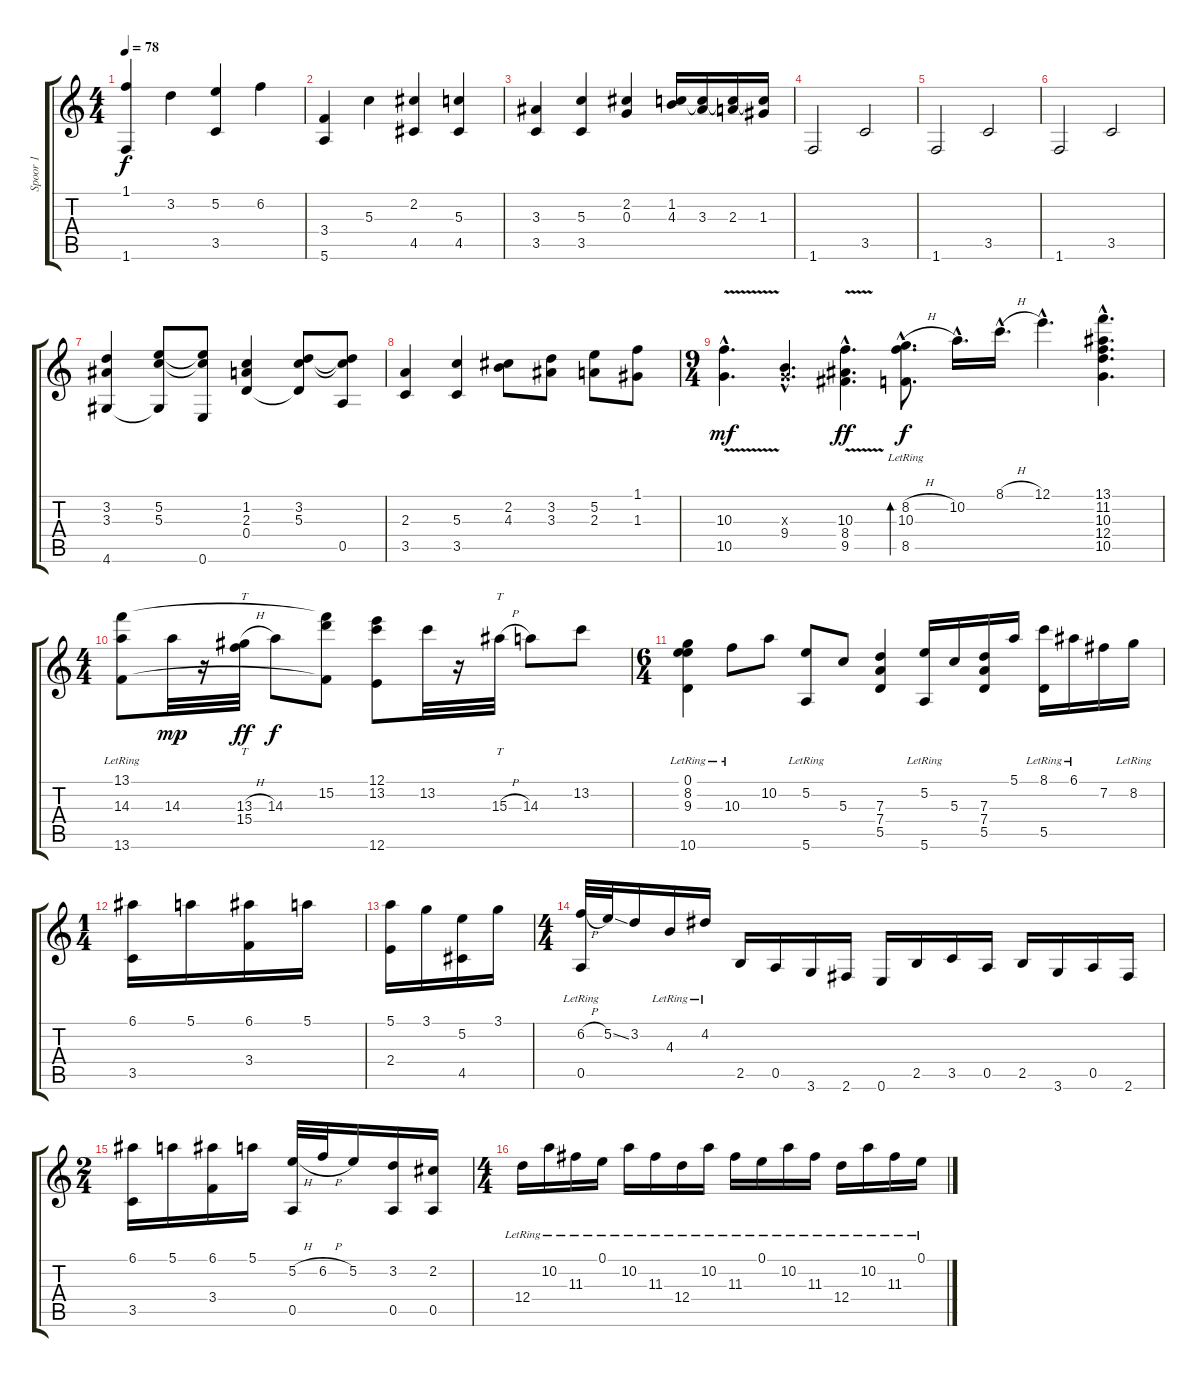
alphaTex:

\track ("Spoor 1" "Spoor 1") {instrument electricguitarjazz}
\staff {score tabs}
\tuning (E4 B3 G3 D3 A2 E2) {hide}
\ts (4 4)
\tempo 78
\clef g2
\ks c
(1.1 1.6).4{dy f instrument electricguitarjazz} 3.2.4 (5.2 3.5).4 6.2.4 |
(3.4 5.6).4 5.3.4 (2.2 4.5).4 (5.3 4.5).4 |
(3.3 3.5).4 (5.3 3.5).4 (2.2 0.3).4 (1.2 4.3).16 (1.2{t} 3.3).16 (1.2{t} 2.3).16 (1.2{t} 1.3).16 |
1.6.2 3.5.2 |
1.6.2 3.5.2 |
1.6.2 3.5.2 |
(3.2 3.3 4.6).4 (5.2 5.3 4.6{t}).8 (5.2{t} 5.3{t} 0.6).8 (1.2 2.3 0.4).4 (3.2 5.3 0.4{t}).8 (3.2{t} 5.3{t} 0.5).8 |
(2.3 3.5).4 (5.3 3.5).4 (2.2 4.3).8 (3.2 3.3).8 (5.2 2.3).8 (1.1 1.3).8 |
\ts (9 4)
(10.3{v hac} 10.5{v hac}).4{d dy mf} (0.3{hac x} 9.4{hac}).4{d} (10.3{v hac} 8.4{v hac} 9.5{v hac}).4{d dy ff} (8.2{h hac} 10.3{hac lr} 8.5{hac lr}).8{d bd 480 dy f} 10.2{hac}.16{d} 8.1{h hac}.16{d} 12.1{hac}.4{d} (13.1{hac} 11.2{hac} 10.3{hac} 12.4{hac} 10.5{hac}).4{d} |
\ts (4 4)
(13.1{lr} 14.3 13.6{lr}).8 14.3.32{dy mp} r.16 (13.3{h} 15.4).32{tt dy ff} 14.3.8{dy f} (13.1{t} 15.2 13.6{t}).8 (12.1 13.2 12.6).8 13.2.32 r.16 15.3{h}.32{tt} 14.3.8 13.2.8 |
\ts (6 4)
(0.1 8.2 9.3 10.6{lr}).4 10.3{lr}.8 10.2.8 (5.2{lr} 5.6{lr}).8 5.3.8 (7.3 7.4 5.5).4 (5.2{lr} 5.6{lr}).16 5.3.16 (7.3 7.4 5.5).16 5.1.16 (8.1 5.5{lr}).16 6.1{lr}.16 7.2.16 8.2{lr}.16 |
\ts (1 4)
(6.1 3.5).16 5.1.16 (6.1 3.4).16 5.1.16 |
(5.1 2.4).16 3.1.16 (5.2 4.5).16 3.1.16 |
\ts (4 4)
(6.2{h} 0.5{lr}).32 5.2{ss}.32 3.2.16 4.3{lr}.16 4.2{lr}.16 2.5.16 0.5.16 3.6.16 2.6.16 0.6.16 2.5.16 3.5.16 0.5.16 2.5.16 3.6.16 0.5.16 2.6.16 |
\ts (2 4)
(6.1 3.5).16 5.1.16 (6.1 3.4).16 5.1.16 (5.2{h} 0.5).32 6.2{h}.32 5.2.16 (3.2 0.5).16 (2.2 0.5).16 |
\ts (4 4)
12.4{lr}.16 10.2{lr}.16 11.3{lr}.16 0.1{lr}.16 10.2{lr}.16 11.3{lr}.16 12.4{lr}.16 10.2{lr}.16 11.3{lr}.16 0.1{lr}.16 10.2{lr}.16 11.3{lr}.16 12.4{lr}.16 10.2{lr}.16 11.3{lr}.16 0.1{lr}.16
